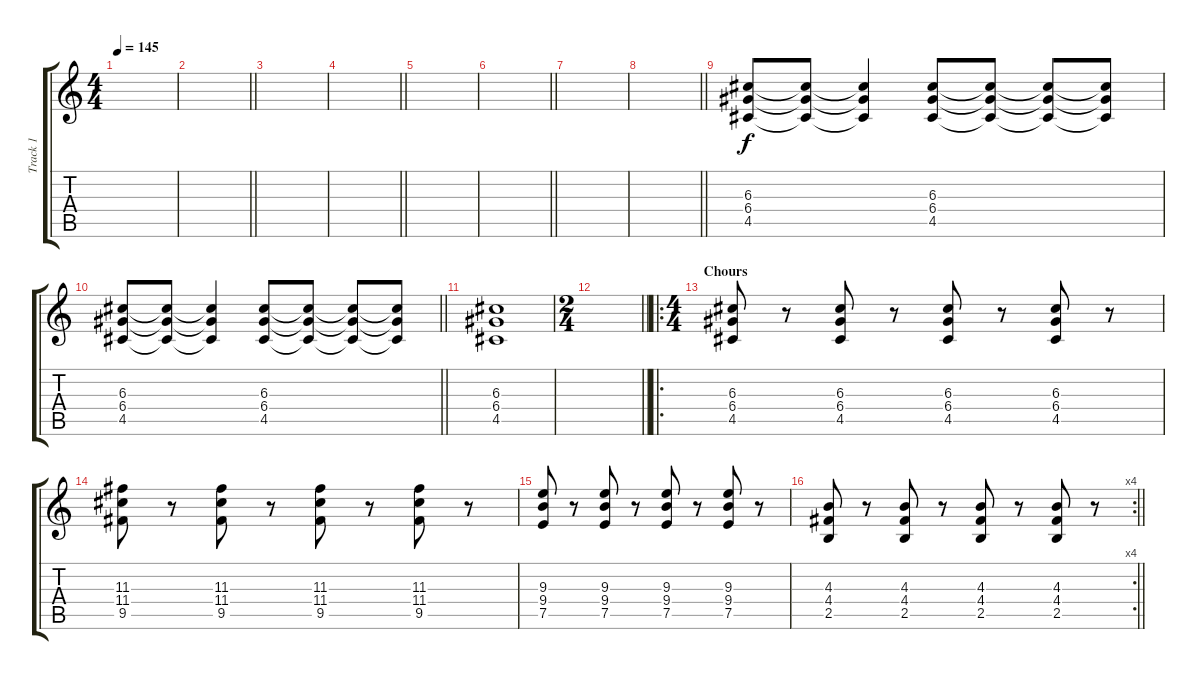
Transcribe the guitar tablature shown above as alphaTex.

\track ("Track 1" "Track 1") {instrument electricguitarclean}
\staff {score tabs}
\tuning (E4 B3 G3 D3 A2 E2) {hide}
\ts (4 4)
\tempo 145
\clef g2
\ks c
|
\barLineRight lightlight
|
|
\barLineRight lightlight
|
|
\barLineRight lightlight
|
|
\barLineRight lightlight
|
(6.3 6.4 4.5).8 (6.3{t} 6.4{t} 4.5{t}).8 (6.3{t} 6.4{t} 4.5{t}).4 (6.3 6.4 4.5).8 (6.3{t} 6.4{t} 4.5{t}).8 (6.3{t} 6.4{t} 4.5{t}).8 (6.3{t} 6.4{t} 4.5{t}).8 |
\barLineRight lightlight
(6.3 6.4 4.5).8 (6.3{t} 6.4{t} 4.5{t}).8 (6.3{t} 6.4{t} 4.5{t}).4 (6.3 6.4 4.5).8 (6.3{t} 6.4{t} 4.5{t}).8 (6.3{t} 6.4{t} 4.5{t}).8 (6.3{t} 6.4{t} 4.5{t}).8 |
(6.3 6.4 4.5).1 |
\ts (2 4)
\barLineRight lightlight
|
\ro
\ts (4 4)
\section ("" "Chours")
(6.3 6.4 4.5).8 r.8 (6.3 6.4 4.5).8 r.8 (6.3 6.4 4.5).8 r.8 (6.3 6.4 4.5).8 r.8 |
(11.3 11.4 9.5).8 r.8 (11.3 11.4 9.5).8 r.8 (11.3 11.4 9.5).8 r.8 (11.3 11.4 9.5).8 r.8 |
(9.3 9.4 7.5).8 r.8 (9.3 9.4 7.5).8 r.8 (9.3 9.4 7.5).8 r.8 (9.3 9.4 7.5).8 r.8 |
\rc 4
\barLineRight lightlight
(4.3 4.4 2.5).8 r.8 (4.3 4.4 2.5).8 r.8 (4.3 4.4 2.5).8 r.8 (4.3 4.4 2.5).8 r.8
